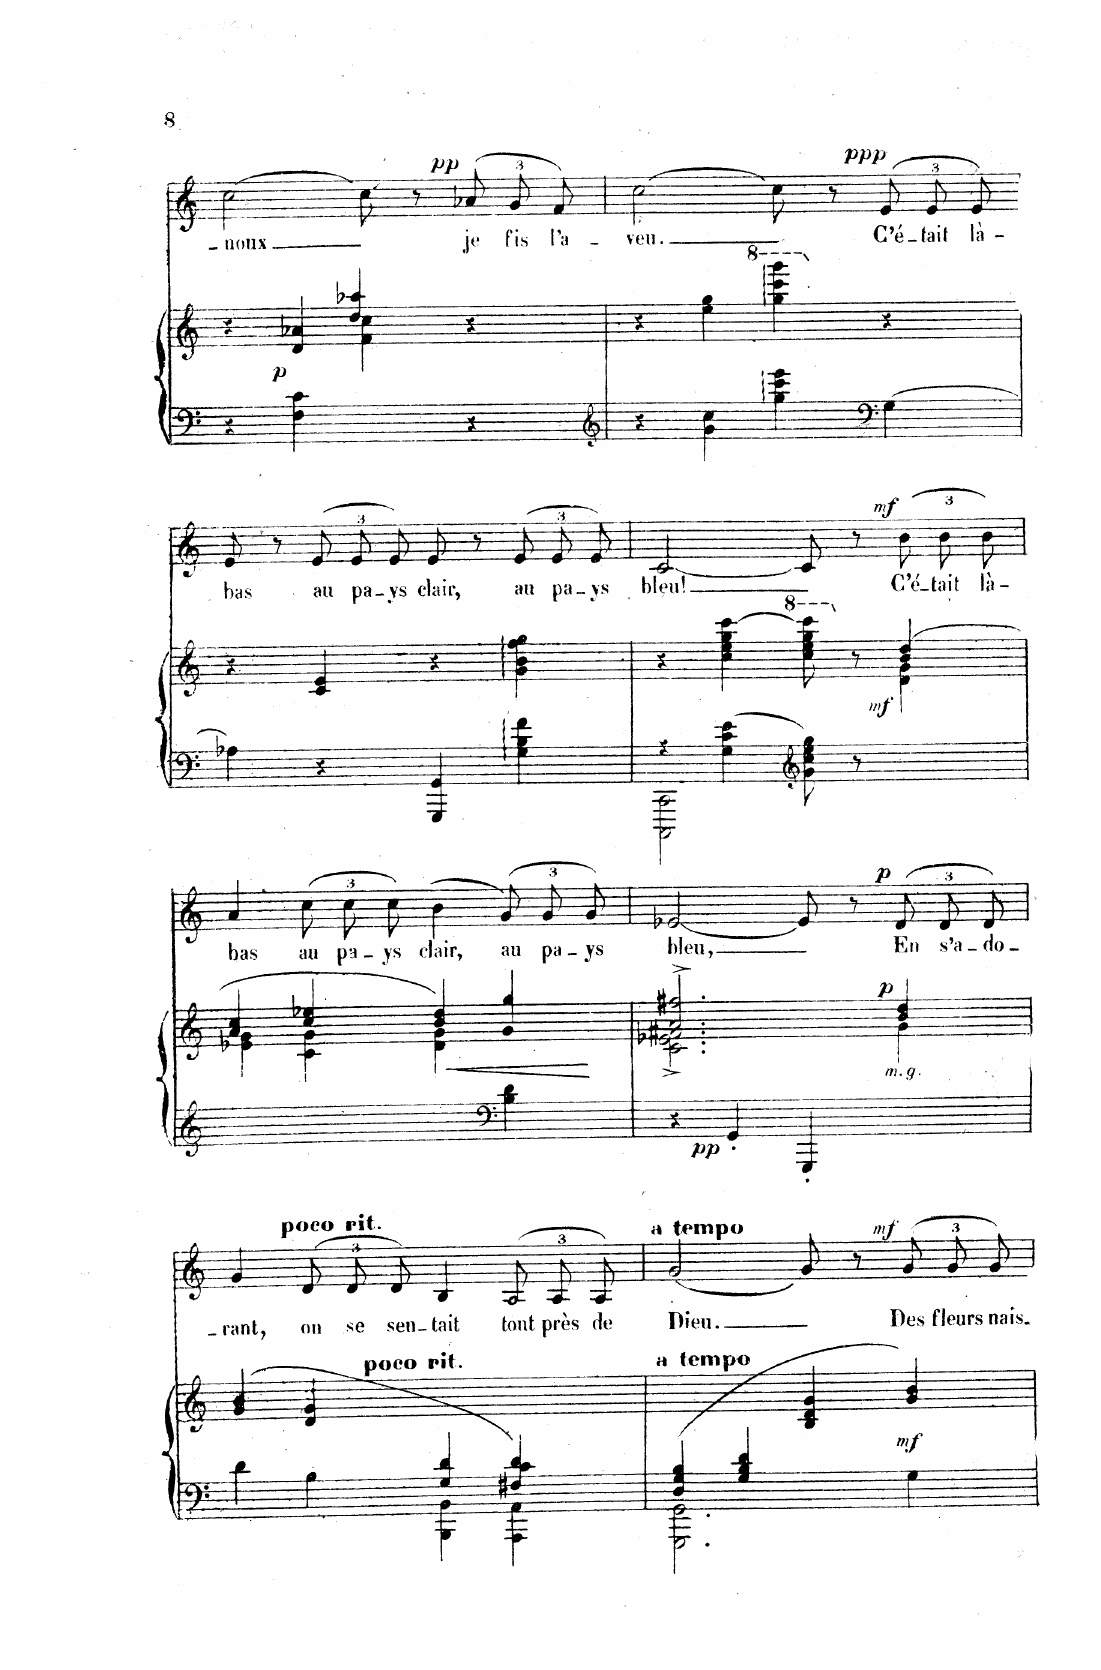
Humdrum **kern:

**kern	**kern	**dynam	**kern	**text	**dynam
*part2	*part2	*part2	*part1	*part1	*part1
*staff3	*staff2	*staff2/3	*staff1	*staff1	*staff1
*I"Piano	*	*	*I"Voice	*	*
*I'Pno	*	*	*	*	*
*clefF4	*clefG2	*	*clefG2	*	*
*k[]	*k[]	*	*k[]	*	*
*M4/4	*M4/4	*	*M4/4	*	*
*met(c)	*met(c)	*	*met(c)	*	*
=17	=17	=17	=17	=17	=17
*	*^	*	*	*	*
4r	4r	2ryy	.	[2cc\	-- noux	.
!	!	!	!LO:DY:b	!	!	!
4F\ 4c\	4d/ 4a-X/	.	p	.	.	.
4ryy	4dd/ 4aa-X/	4f\ 4cc\	.	8cc\]	.	.
.	.	.	.	8r	.	.
!	!	!	!	!	!	!LO:DY:a
4r	4r	4ryy	.	12a-X/L	je	pp
.	.	.	.	12g/	fis	.
.	.	.	.	12f/J	l’a-	.
*	*v	*v	*	*	*	*
=18	=18	=18	=18	=18	=18
*clefG2	*	*	*	*	*
4r	4r	.	[2cc\	-veu.	.
4g/ 4cc/	4ee\ 4gg\	.	.	.	.
*	*8va	*	*	*	*
4gg\ 4ccc\ 4eee\	4ggg\ 4cccc\ 4gggg\	.	8cc\]	.	.
.	.	.	8r	.	.
*clefF4	*	*	*	*	*
*	*X8va	*	*	*	*
!	!	!	!	!	!LO:DY:a
4G\	4r	.	12e/L	C’é-	ppp
.	.	.	12e/	-tait	.
.	.	.	12e/J	là-	.
=19	=19	=19	=19	=19	=19
4A-X\	4r	.	8e/	-- bas	.
.	.	.	8r	.	.
4r	4c/ 4e/	.	12e/L	au	.
.	.	.	12e/	pa-	.
.	.	.	12e/J	-ys	.
4GGG/ 4GG/	4r	.	8e/	clair,	.
.	.	.	8r	.	.
4G\ 4B\ 4f\	4g\ 4b\ 4ff\ 4gg\	.	12e/L	au	.
.	.	.	12e/	pa-	.
.	.	.	12e/J	-ys	.
=20	=20	=20	=20	=20	=20
*^	*^	*	*	*	*
4r	2CCC\ 2CC\	4r	2.ryy	.	[2c/	bleu!	.
4G\ 4c\ 4e\	.	4cc\ 4ee\ 4gg\ [4ccc\	.	.	.	.	.
*clefG2	*	*	*	*	*	*	*
*	*	*8va	*	*	*	*	*
8g\ 8cc\ 8ee\ 8gg\	4ryy	8ccc\ 8eee\ 8ggg\ 8cccc\]	.	.	8c/]	.	.
*	*	*X8va	*	*	*	*	*
8r	.	8r	.	.	8r	.	.
!	!	!	!	!LO:DY:b	!	!	!LO:DY:a
4ryy	4ryy	(>4b/ 4dd/	4d\ 4g\	mf	12b\L	C’é-	mf
.	.	.	.	.	12b\	-tait	.
.	.	.	.	.	12b\J	là--	.
*v	*v	*	*	*	*	*	*
=21	=21	=21	=21	=21	=21	=21
2.ryy	4a/ 4cc/	4e-X\ 4g\	.	4a/	-- bas	.
.	4cc/ 4ee-X/	4c\ 4g\	.	12cc\L	au	.
.	.	.	.	12cc\	pa-	.
.	.	.	.	12cc\J	-ys	.
!	!	!	!LO:HP:b	!	!	!
.	4b/ 4dd/)	4d\ 4g\	<	(4b\	clair,	.
*clefF4	*	*	*	*	*	*
4B\ 4d\	4g\ 4gg\	4ryy	.	12g/L)	au	.
.	.	.	.	12g/	pa-	.
.	.	.	.	12g/J	-ys	.
*	*v	*v	*	*	*	*
.	.	[	.	.	.
=22	=22	=22	=22	=22	=22
*	*^	*	*	*	*
4r	2.a/^ 2.ff#X/^	2.c\^ 2.e-X\^ 2.f#X\^	.	[2e-X/	bleu,	.
!	!	!	!LO:DY:b=2	!	!	!
4GG'/	.	.	pp	.	.	.
4GGG'/	.	.	.	8e-/]	.	.
.	.	.	.	8r	.	.
!	!LO:TX:b:i:t=m.g.	!	!	!	!	!
!	!	!	!LO:DY:a	!	!	!LO:DY:a
4r	4b/ 4dd/	4g\	p	12d/L	En	p
.	.	.	.	12d/	s’a-	.
.	.	.	.	12d/J	-do-	.
*	*v	*v	*	*	*	*
=23	=23	=23	=23	=23	=23
*^	*	*	*	*	*
2ryy	4d\	(>4g/ 4b/	.	4g/	-- rant,	.
!	!	!	!	!LO:TX:a:B:t=poco rit.	!	!
.	4B\	4d/ 4g/	.	12d/L	on	.
.	.	.	.	12d/	se	.
.	.	.	.	12d/J	sen-	.
!	!	!LO:TX:a:B:t=poco rit.	!	!	!	!
4G/ 4d/	4BBB\ 4BB\	2ryy	.	4B/	-tait	.
4F#X/ 4c/ 4d/)	4AAA\ 4AA\	.	.	12A/L	tout	.
.	.	.	.	12A/	prés	.
.	.	.	.	12A/J	de	.
=24	=24	=24	=24	=24	=24	=24
!	!	!	!	!LO:TX:a:B:t=a tempo	!	!
!	!	!LO:TX:a:B:t=a tempo	!	!	!	!
(>4D/ 4G/ 4B/	2.GGG\ 2.GG\	2ryy	.	[2g/	Dieu.	.
4G/ 4B/ 4d/	.	.	.	.	.	.
2ryy	.	4B/ 4d/ 4g/	.	8g/]	.	.
.	.	.	.	8r	.	.
!	!	!	!LO:DY:b	!	!	!LO:DY:a
.	4G\	4g/ 4b/)	mf	12g/L	Des	mf
.	.	.	.	12g/	fleurs	.
.	.	.	.	12g/J	nais-	.
*v	*v	*	*	*	*	*
=	=	=	=	=	=
*-	*-	*-	*-	*-	*-
